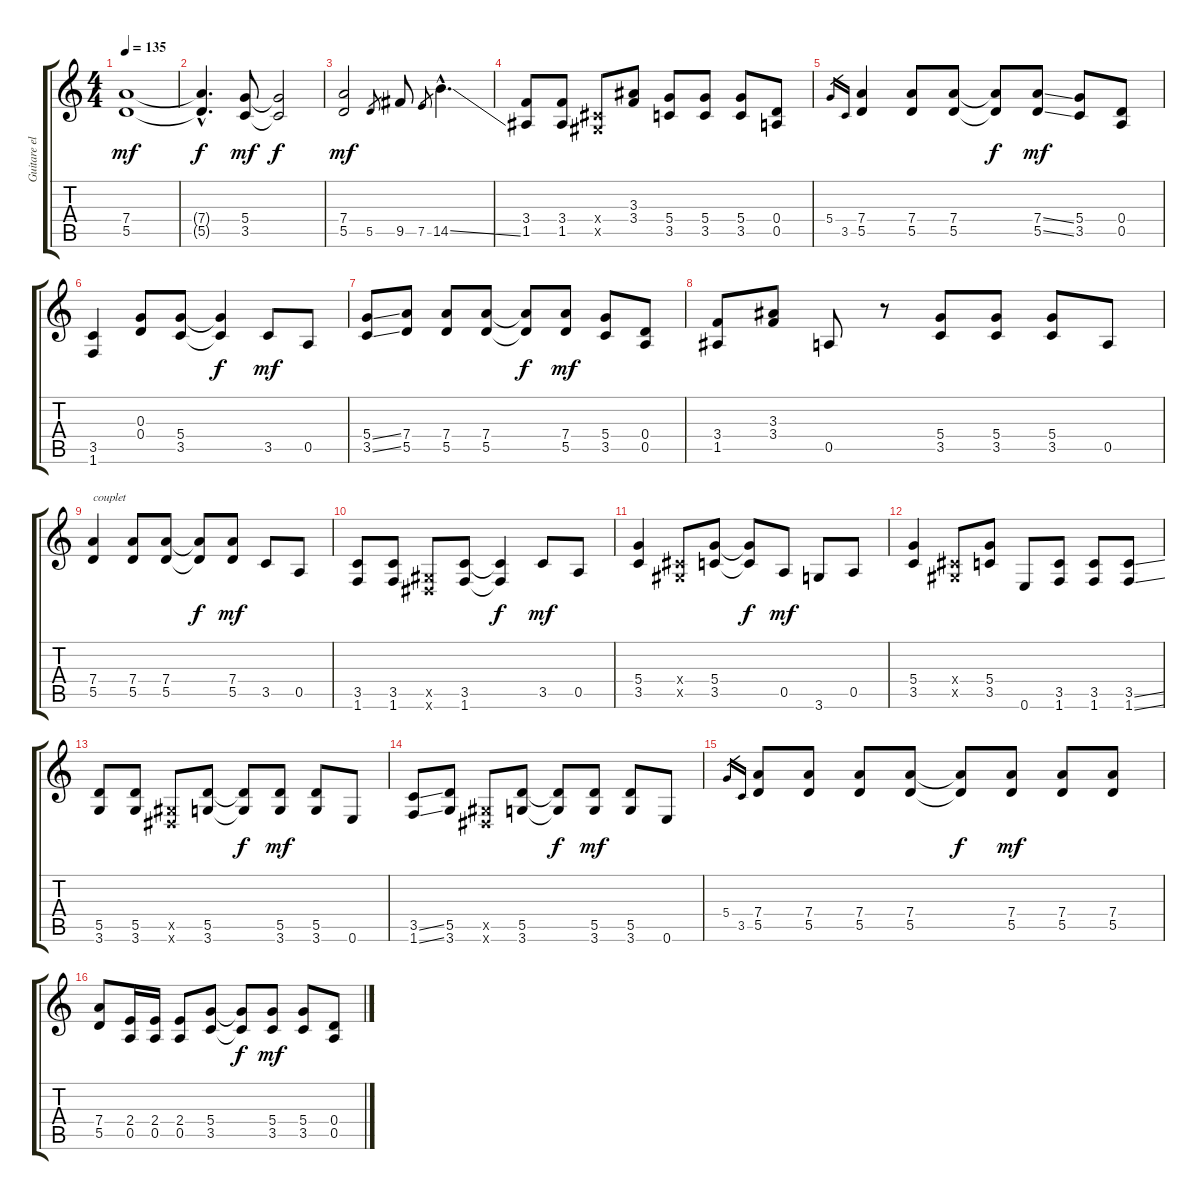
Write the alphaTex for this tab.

\track ("Guitare elec 2" "Guitare el") {instrument electricguitarclean}
\staff {score tabs}
\tuning (E4 B3 G3 D3 A2 E2) {hide}
\ts (4 4)
\tempo 135
\clef g2
\ks c
(7.4 5.5).1{dy mf} |
(7.4{hac t} 5.5{hac t}).4{d dy f} (5.4 3.5).8{dy mf} (5.4{t} 3.5{t}).2{dy f} |
(7.4 5.5).2{dy mf} 5.5.8{gr} 9.5.8 7.5.8{gr} 14.5{ss hac}.4{d} |
(3.4 1.5).8 (3.4 1.5).8 (-1.4{x} -1.5{x}).8 (3.3 3.4).8 (5.4 3.5).8 (5.4 3.5).8 (5.4 3.5).8 (0.4 0.5).8 |
5.4.16{gr} 3.5.16{gr} (7.4 5.5).4 (7.4 5.5).8 (7.4 5.5).8 (7.4{t} 5.5{t}).8{dy f} (7.4{ss} 5.5{ss}).8{dy mf} (5.4 3.5).8 (0.4 0.5).8 |
(3.5 1.6).4 (0.3 0.4).8 (5.4 3.5).8 (5.4{t} 3.5{t}).4{dy f} 3.5.8{dy mf} 0.5.8 |
(5.4{ss} 3.5{ss}).8 (7.4 5.5).8 (7.4 5.5).8 (7.4 5.5).8 (7.4{t} 5.5{t}).8{dy f} (7.4 5.5).8{dy mf} (5.4 3.5).8 (0.4 0.5).8 |
(3.4 1.5).8 (3.3 3.4).8 0.5.8 r.8 (5.4 3.5).8 (5.4 3.5).8 (5.4 3.5).8 0.5.8 |
(7.4 5.5).4{txt "couplet"} (7.4 5.5).8 (7.4 5.5).8 (7.4{t} 5.5{t}).8{dy f} (7.4 5.5).8{dy mf} 3.5.8 0.5.8 |
(3.5 1.6).8 (3.5 1.6).8 (-1.5{x} -1.6{x}).8 (3.5 1.6).8 (3.5{t} 1.6{t}).4{dy f} 3.5.8{dy mf} 0.5.8 |
(5.4 3.5).4 (-1.4{x} -1.5{x}).8 (5.4 3.5).8 (5.4{t} 3.5{t}).8{dy f} 0.5.8{dy mf} 3.6.8 0.5.8 |
(5.4 3.5).4 (-1.4{x} -1.5{x}).8 (5.4 3.5).8 0.6.8 (3.5 1.6).8 (3.5 1.6).8 (3.5{ss} 1.6{ss}).8 |
(5.5 3.6).8 (5.5 3.6).8 (-1.5{x} -1.6{x}).8 (5.5 3.6).8 (5.5{t} 3.6{t}).8{dy f} (5.5 3.6).8{dy mf} (5.5 3.6).8 0.6.8 |
(3.5{ss} 1.6{ss}).8 (5.5 3.6).8 (-1.5{x} -1.6{x}).8 (5.5 3.6).8 (5.5{t} 3.6{t}).8{dy f} (5.5 3.6).8{dy mf} (5.5 3.6).8 0.6.8 |
5.4.16{gr} 3.5.16{gr} (7.4 5.5).8 (7.4 5.5).8 (7.4 5.5).8 (7.4 5.5).8 (7.4{t} 5.5{t}).8{dy f} (7.4 5.5).8{dy mf} (7.4 5.5).8 (7.4 5.5).8 |
(7.4 5.5).8 (2.4 0.5).16 (2.4 0.5).16 (2.4 0.5).8 (5.4 3.5).8 (5.4{t} 3.5{t}).8{dy f} (5.4 3.5).8{dy mf} (5.4 3.5).8 (0.4 0.5).8
